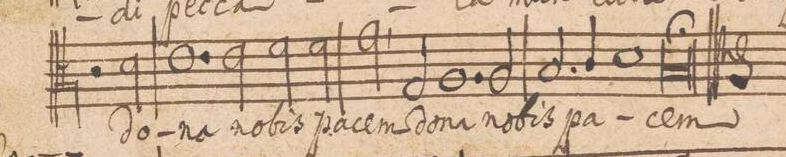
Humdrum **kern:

**kern	**text
*I"[ALTVS.]	*
*clefC3	*
*k[]	*
*met(C|)	*
*M2/1	*
2r	.
2d\	do-
1.e	-na
=77-	=77-
2e\	no-
2f\	-bis
2f\	pa-
=78-	=78-
2g,>\	-cem
2G/	do-
1.A	-na
=79-	=79-
2A/	no-
2.B/	-bis
4c/	pa-
=80-	=80-
1d	.
0.B;>	-cem
=81-	=81-
=82||	=82||
*-	*-
